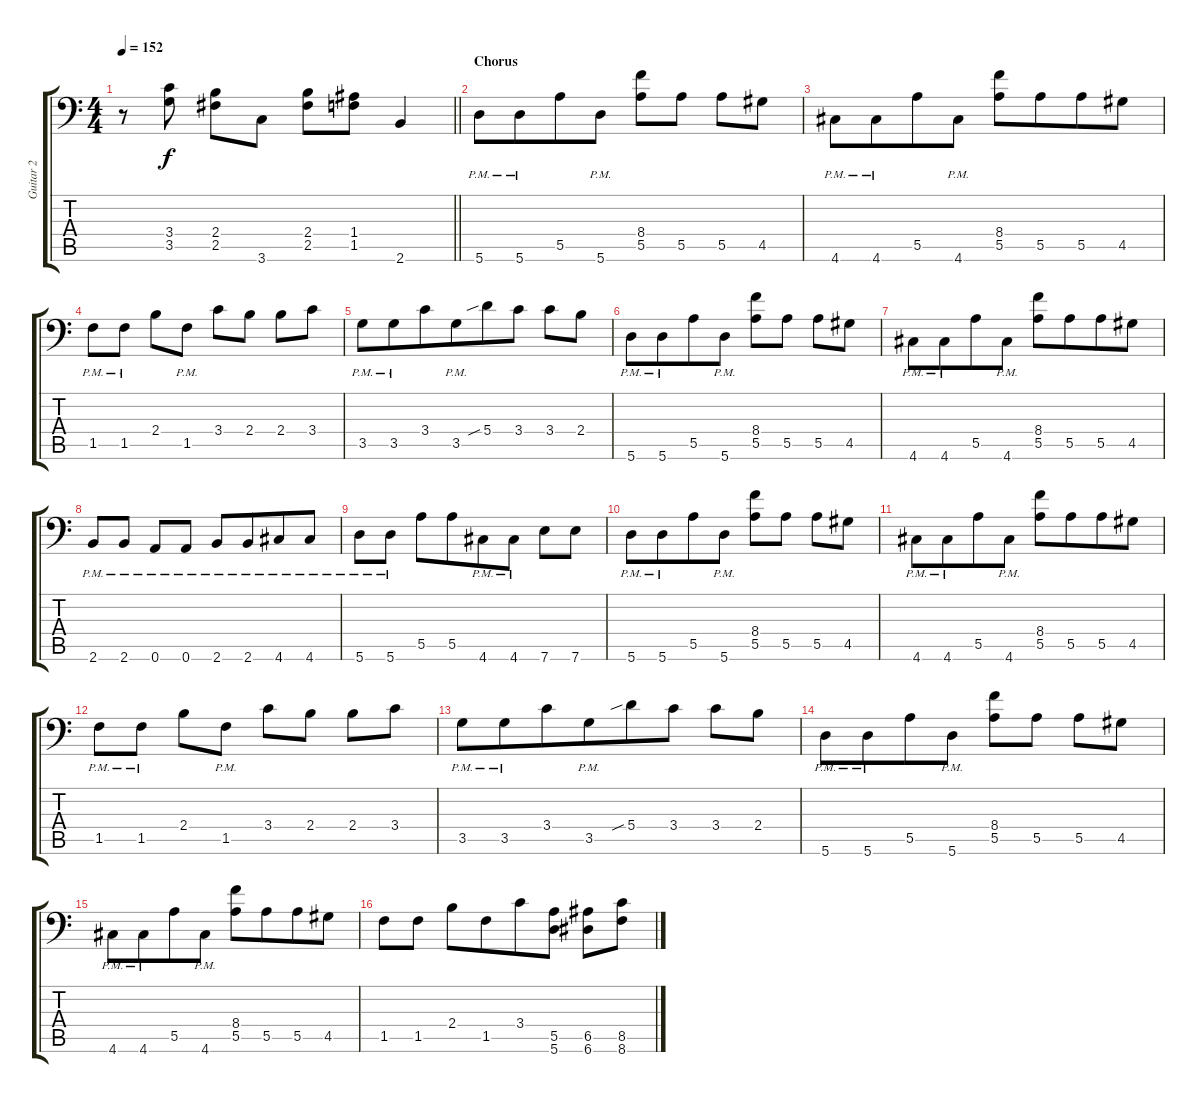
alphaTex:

\track ("Guitar 2" "Guitar 2") {instrument distortionguitar bank 255}
\staff {score tabs}
\tuning (B3 Gb3 D3 A2 E2 A1) {hide}
\ts (4 4)
\tempo 152
\clef f4
\barLineRight lightlight
\ks c
r.8{dy f} (3.4 3.5).8 (2.4 2.5).8{beam merge} 3.6.8 (2.4 2.5).8{beam merge} (1.4 1.5).8 2.6.4 |
\section ("" "Chorus")
5.6{pm}.8{beam merge} 5.6{pm}.8{beam merge} 5.5.8{beam merge} 5.6{pm}.8 (8.4 5.5).8{beam merge} 5.5.8 5.5.8 4.5.8 |
4.6{pm}.8 4.6{pm}.8{beam merge} 5.5.8 4.6{pm}.8 (8.4 5.5).8 5.5.8{beam merge} 5.5.8 4.5.8 |
1.5{pm}.8 1.5{pm}.8 2.4.8 1.5{pm}.8 3.4.8{beam merge} 2.4.8 2.4.8{beam merge} 3.4.8 |
3.5{pm}.8{beam merge} 3.5{pm}.8{beam merge} 3.4.8 3.5{pm}.8{beam merge} 5.4{sib}.8 3.4.8 3.4.8{beam merge} 2.4.8 |
5.6{pm}.8{beam merge} 5.6{pm}.8{beam merge} 5.5.8{beam merge} 5.6{pm}.8 (8.4 5.5).8{beam merge} 5.5.8 5.5.8 4.5.8 |
4.6{pm}.8 4.6{pm}.8{beam merge} 5.5.8 4.6{pm}.8 (8.4 5.5).8 5.5.8{beam merge} 5.5.8 4.5.8 |
2.6{pm}.8{beam merge} 2.6{pm}.8 0.6{pm}.8 0.6{pm}.8 2.6{pm}.8 2.6{pm}.8{beam merge} 4.6{pm}.8{beam merge} 4.6{pm}.8 |
5.6{pm}.8 5.6{pm}.8 5.5.8 5.5.8{beam merge} 4.6{pm}.8 4.6{pm}.8 7.6.8{beam merge} 7.6.8 |
5.6{pm}.8{beam merge} 5.6{pm}.8{beam merge} 5.5.8{beam merge} 5.6{pm}.8 (8.4 5.5).8{beam merge} 5.5.8 5.5.8 4.5.8 |
4.6{pm}.8 4.6{pm}.8{beam merge} 5.5.8 4.6{pm}.8 (8.4 5.5).8 5.5.8{beam merge} 5.5.8 4.5.8 |
1.5{pm}.8 1.5{pm}.8 2.4.8 1.5{pm}.8 3.4.8{beam merge} 2.4.8 2.4.8{beam merge} 3.4.8 |
3.5{pm}.8{beam merge} 3.5{pm}.8{beam merge} 3.4.8 3.5{pm}.8{beam merge} 5.4{sib}.8 3.4.8 3.4.8{beam merge} 2.4.8 |
5.6{pm}.8{beam merge} 5.6{pm}.8{beam merge} 5.5.8{beam merge} 5.6{pm}.8 (8.4 5.5).8{beam merge} 5.5.8 5.5.8 4.5.8 |
4.6{pm}.8 4.6{pm}.8{beam merge} 5.5.8 4.6{pm}.8 (8.4 5.5).8 5.5.8{beam merge} 5.5.8 4.5.8 |
1.5.8 1.5.8 2.4.8{beam merge} 1.5.8{beam merge} 3.4.8{beam merge} (5.5 5.6).8 (6.5 6.6).8 (8.5 8.6).8
